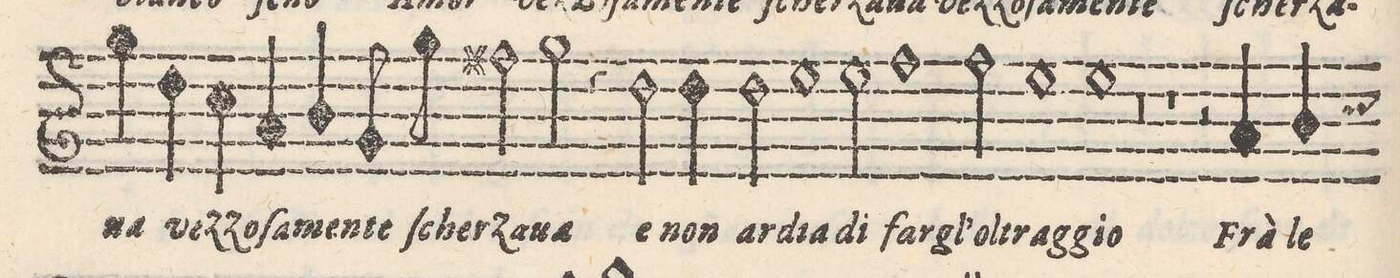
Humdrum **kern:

**kern	**text
*I"CANTO	*
*clefG2	*
*k[]	*
*met(C)	*
*M2/1	*
4gg\	-na
4dd\	veZ-
4cc\	-Zo-
4a/	-ſa-
=24-	=24-
4b/	-men-
8g/	-te
8gg\	ſcher-
2ff#X\	-Za-
2gg\	-na
4r	.
2dd\	e
=25-	=25-
4dd\	non
2dd\	ar-
1ee	-dia
=26-	=26-
2ee\	di
1ffny	far-
2ff\	-gl`ol-
=27-	=27-
1ee	-trag-
1ee	-gio
=28-	=28-
0r	.
=29-	=29-
1r	.
2r	.
4a/	Frà
4b/	le
=30-	=30-
*-	*-
